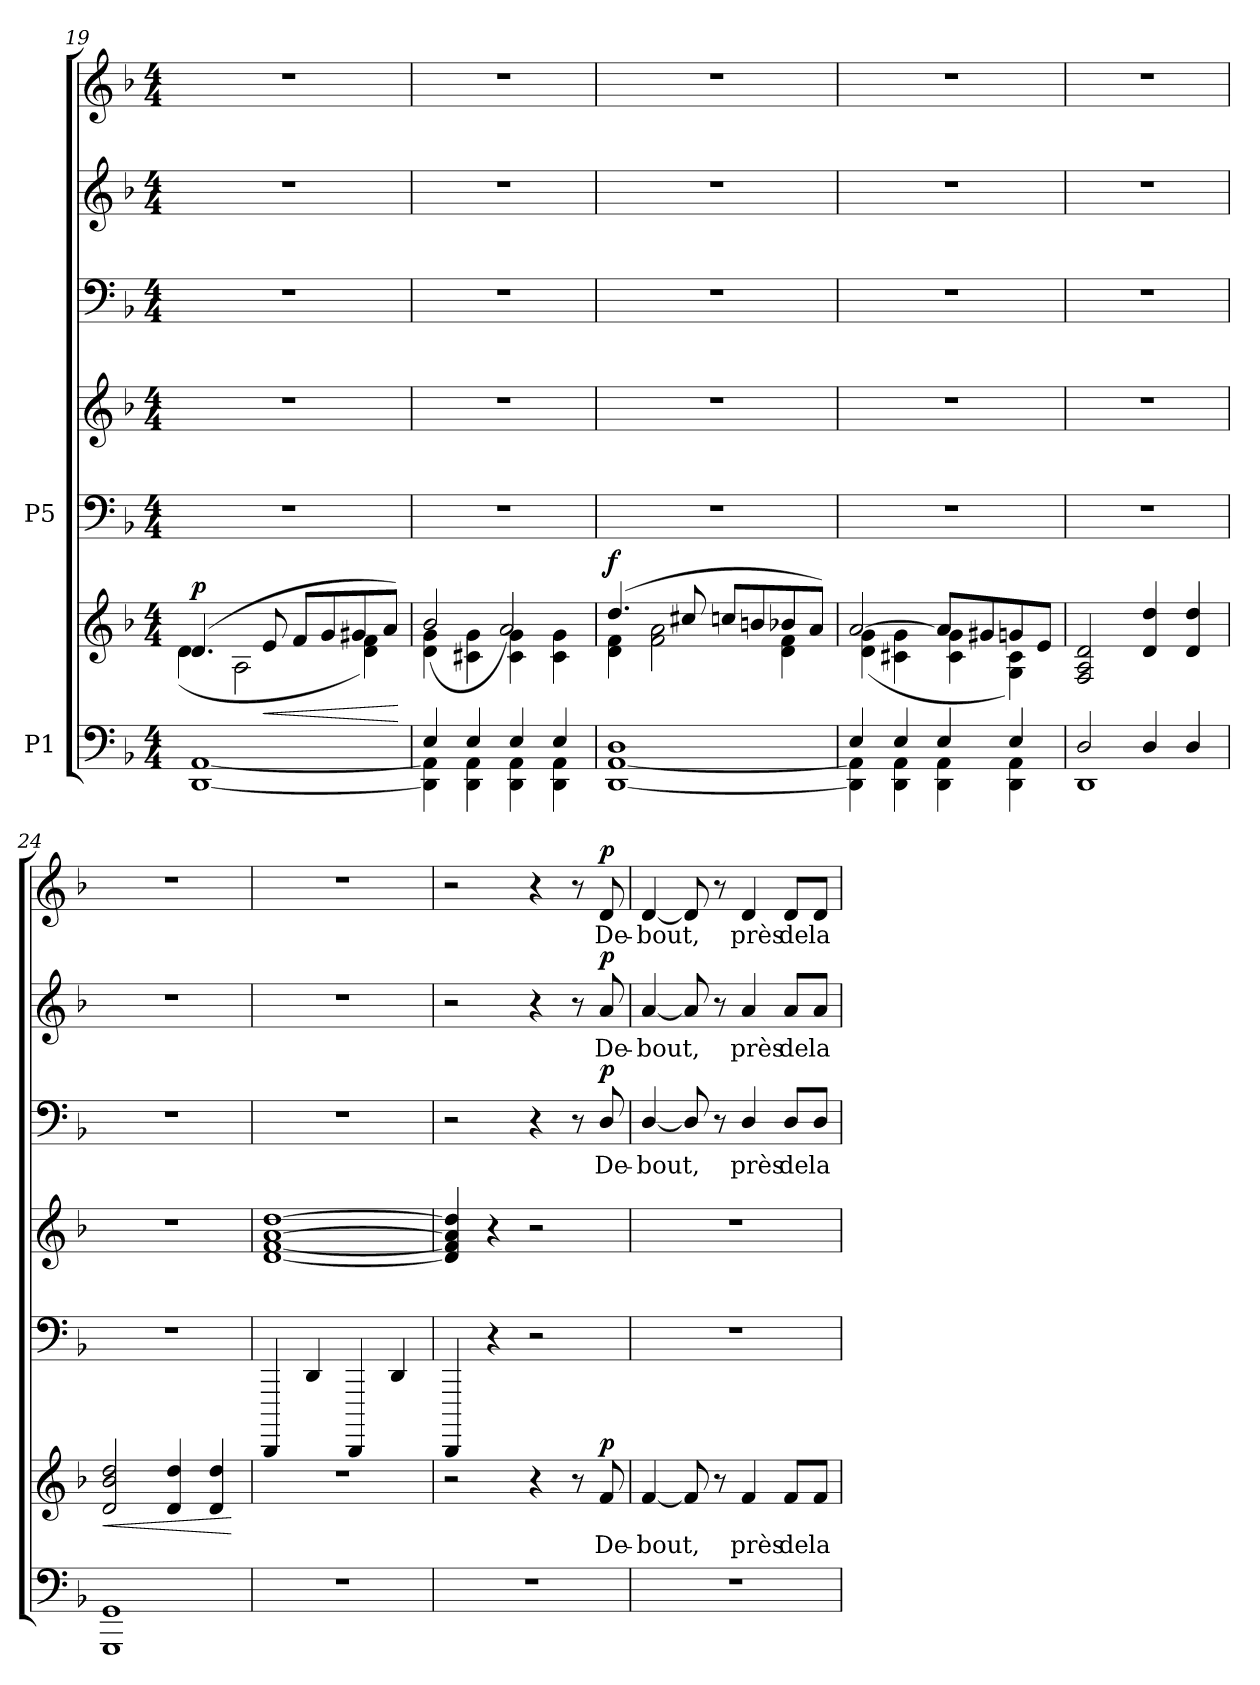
**kern	**kern	**text	**dynam	**kern	**kern	**kern	**text	**dynam	**kern	**text	**dynam	**kern	**text	**dynam
*part5	*part5	*part5	*part5	*part4	*part4	*part3	*part3	*part3	*part2	*part2	*part2	*part1	*part1	*part1
*staff7	*staff6	*staff6	*staff6/7	*staff5	*staff4	*staff3	*staff3	*staff3	*staff2	*staff2	*staff2	*staff1	*staff1	*staff1
*I"P1	*	*	*	*I"P5	*	*	*	*	*	*	*	*	*	*
*clefF4	*clefG2	*	*	*clefF4	*clefG2	*clefF4	*	*	*clefG2	*	*	*clefG2	*	*
*	*	*	*	*	*	*	*	*	*ITrd7c12	*	*	*	*	*
*k[b-]	*k[b-]	*	*	*k[b-]	*k[b-]	*k[b-]	*	*	*k[b-]	*	*	*k[b-]	*	*
*F:	*F:	*	*	*F:	*F:	*F:	*	*	*F:	*	*	*F:	*	*
*M4/4	*M4/4	*	*	*M4/4	*M4/4	*M4/4	*	*	*M4/4	*	*	*M4/4	*	*
=19	=19	=19	=19	=19	=19	=19	=19	=19	=19	=19	=19	=19	=19	=19
*^	*^	*	*	*	*	*	*	*	*	*	*	*	*	*
!	!	!	!	!	!LO:DY:b	!	!	!	!	!	!	!	!	!	!	!
1ryy	[1DD [1AA	(>4.d/	(<4d\	.	p	1r	1r	1r	.	.	1r	.	.	1r	.	.
.	.	.	2A\	.	.	.	.	.	.	.	.	.	.	.	.	.
!	!	!	!	!	!LO:HP:b	!	!	!	!	!	!	!	!	!	!	!
.	.	8e/	.	.	<	.	.	.	.	.	.	.	.	.	.	.
.	.	8f/L	.	.	.	.	.	.	.	.	.	.	.	.	.	.
.	.	8g/	.	.	.	.	.	.	.	.	.	.	.	.	.	.
.	.	8g#X/	4d\ 4f\)	.	.	.	.	.	.	.	.	.	.	.	.	.
.	.	8a/J)	.	.	.	.	.	.	.	.	.	.	.	.	.	.
*v	*v	*	*	*	*	*	*	*	*	*	*	*	*	*	*	*
*	*v	*v	*	*	*	*	*	*	*	*	*	*	*	*	*
.	.	.	[	.	.	.	.	.	.	.	.	.	.	.
=20	=20	=20	=20	=20	=20	=20	=20	=20	=20	=20	=20	=20	=20	=20
*^	*^	*	*	*	*	*	*	*	*	*	*	*	*	*
4E/	4DD\] 4AA\]	4d\ 4g\	(>2b-/	.	.	1r	1r	1r	.	.	1r	.	.	1r	.	.
4E/	4DD\ 4AA\	4c#X\ 4g\	.	.	.	.	.	.	.	.	.	.	.	.	.	.
4E/	4DD\ 4AA\	4c#\ 4g\	2a/)	.	.	.	.	.	.	.	.	.	.	.	.	.
4E/	4DD\ 4AA\	4c#\ 4g\	.	.	.	.	.	.	.	.	.	.	.	.	.	.
=21	=21	=21	=21	=21	=21	=21	=21	=21	=21	=21	=21	=21	=21	=21	=21	=21
!	!	!	!	!	!LO:DY:b	!	!	!	!	!	!	!	!	!	!	!
1D	[1DD [1AA	(>4.dd/	4d\ 4f\	.	f	1r	1r	1r	.	.	1r	.	.	1r	.	.
.	.	.	2f\ 2a\	.	.	.	.	.	.	.	.	.	.	.	.	.
.	.	8cc#X/	.	.	.	.	.	.	.	.	.	.	.	.	.	.
.	.	8ccn/L	.	.	.	.	.	.	.	.	.	.	.	.	.	.
.	.	8bn/	.	.	.	.	.	.	.	.	.	.	.	.	.	.
.	.	8b-X/	4d\ 4f\	.	.	.	.	.	.	.	.	.	.	.	.	.
.	.	8a/J)	.	.	.	.	.	.	.	.	.	.	.	.	.	.
=22	=22	=22	=22	=22	=22	=22	=22	=22	=22	=22	=22	=22	=22	=22	=22	=22
4E/	4DD\] 4AA\]	[2a/	(<4d\ 4g\	.	.	1r	1r	1r	.	.	1r	.	.	1r	.	.
4E/	4DD\ 4AA\	.	4c#X\ 4g\	.	.	.	.	.	.	.	.	.	.	.	.	.
4E/	4DD\ 4AA\	8a/L]	4c#\ 4g\	.	.	.	.	.	.	.	.	.	.	.	.	.
.	.	8g#X/	.	.	.	.	.	.	.	.	.	.	.	.	.	.
4E/	4DD\ 4AA\	8gn/	4G\ 4c#\)	.	.	.	.	.	.	.	.	.	.	.	.	.
.	.	8e/J	.	.	.	.	.	.	.	.	.	.	.	.	.	.
*	*	*v	*v	*	*	*	*	*	*	*	*	*	*	*	*	*
=23	=23	=23	=23	=23	=23	=23	=23	=23	=23	=23	=23	=23	=23	=23	=23
2D/	1DD	2F/ 2A/ 2d/	.	.	1r	1r	1r	.	.	1r	.	.	1r	.	.
4D/	.	4d/ 4dd/	.	.	.	.	.	.	.	.	.	.	.	.	.
4D/	.	4d/ 4dd/	.	.	.	.	.	.	.	.	.	.	.	.	.
*v	*v	*	*	*	*	*	*	*	*	*	*	*	*	*	*
=24	=24	=24	=24	=24	=24	=24	=24	=24	=24	=24	=24	=24	=24	=24
!	!	!	!LO:HP:b	!	!	!	!	!	!	!	!	!	!	!
1GGG 1GG	2d/ 2b-/ 2dd/	.	<	1r	1r	1r	.	.	1r	.	.	1r	.	.
.	4d/ 4dd/	.	.	.	.	.	.	.	.	.	.	.	.	.
.	4d/ 4dd/	.	.	.	.	.	.	.	.	.	.	.	.	.
.	.	.	[	.	.	.	.	.	.	.	.	.	.	.
!!LO:PB:g=z
=24X1	=24X1	=24X1	=24X1	=24X1	=24X1	=24X1	=24X1	=24X1	=24X1	=24X1	=24X1	=24X1	=24X1	=24X1
1r	1r	.	.	4DDDD/	[1d [1f [1a [1dd	1r	.	.	1r	.	.	1r	.	.
.	.	.	.	4DD/	.	.	.	.	.	.	.	.	.	.
.	.	.	.	4DDDD/	.	.	.	.	.	.	.	.	.	.
.	.	.	.	4DD/	.	.	.	.	.	.	.	.	.	.
=25	=25	=25	=25	=25	=25	=25	=25	=25	=25	=25	=25	=25	=25	=25
1r	2r	.	.	4DDDD/	4d/] 4f/] 4a/] 4dd/]	2r	.	.	2r	.	.	2r	.	.
.	.	.	.	4r	4r	.	.	.	.	.	.	.	.	.
.	4r	.	.	2r	2r	4r	.	.	4r	.	.	4r	.	.
.	8r	.	.	.	.	8r	.	.	8r	.	.	8r	.	.
!	!	!LO:LY:b	!LO:DY:b	!	!	!	!LO:LY:b	!LO:DY:b	!	!LO:LY:b	!LO:DY:b	!	!LO:LY:b	!LO:DY:b
.	8f/	De-	p	.	.	8D/	De-	p	8A/	De-	p	8d/	De-	p
=26	=26	=26	=26	=26	=26	=26	=26	=26	=26	=26	=26	=26	=26	=26
!	!	!LO:LY:b	!	!	!	!	!LO:LY:b	!	!	!LO:LY:b	!	!	!LO:LY:b	!
1r	[4f/	-bout,	.	1r	1r	[4D/	-bout,	.	[4A/	-bout,	.	[4d/	-bout,	.
.	8f/]	.	.	.	.	8D/]	.	.	8A/]	.	.	8d/]	.	.
.	8r	.	.	.	.	8r	.	.	8r	.	.	8r	.	.
!	!	!LO:LY:b	!	!	!	!	!LO:LY:b	!	!	!LO:LY:b	!	!	!LO:LY:b	!
.	4f/	près	.	.	.	4D/	près	.	4A/	près	.	4d/	près	.
!	!	!LO:LY:b	!	!	!	!	!LO:LY:b	!	!	!LO:LY:b	!	!	!LO:LY:b	!
.	8f/L	de	.	.	.	8D/L	de	.	8A/L	de	.	8d/L	de	.
!	!	!LO:LY:b	!	!	!	!	!LO:LY:b	!	!	!LO:LY:b	!	!	!LO:LY:b	!
.	8f/J	la	.	.	.	8D/J	la	.	8A/J	la	.	8d/J	la	.
=	=	=	=	=	=	=	=	=	=	=	=	=	=	=
*-	*-	*-	*-	*-	*-	*-	*-	*-	*-	*-	*-	*-	*-	*-
